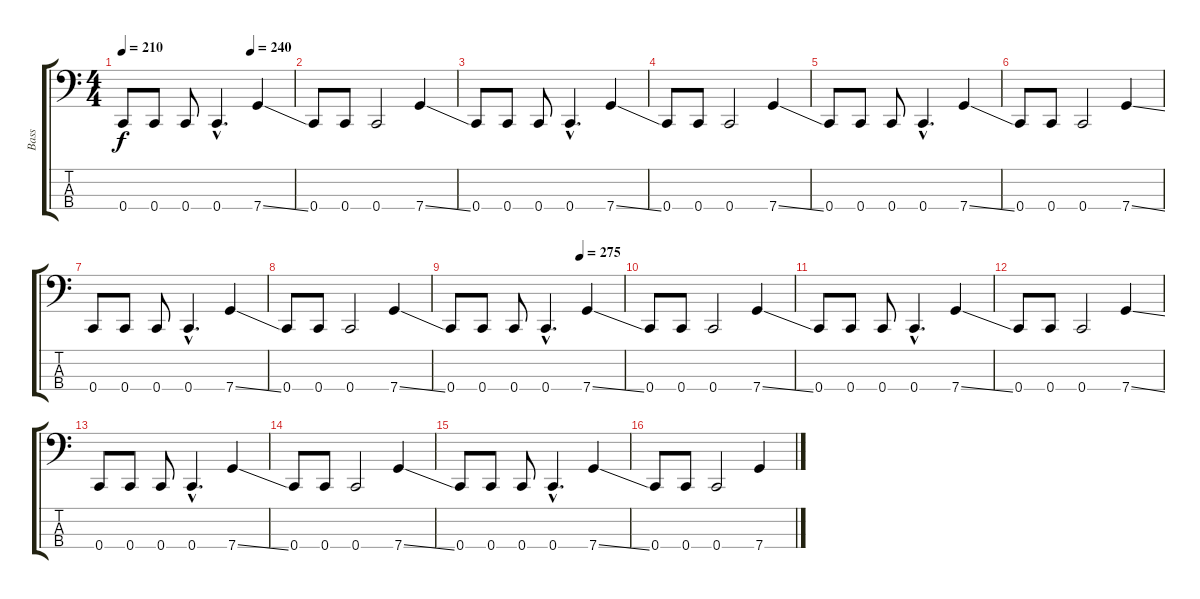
\track ("Bass" "Bass") {instrument electricbasspick}
\staff {score tabs}
\tuning (F2 C2 G1 C1) {hide}
\ts (4 4)
\tempo 210
\tempo (240 0.75)
\clef f4
\ks c
0.4.8{dy f} 0.4.8 0.4.8 0.4{hac}.4{d} 7.4{ss}.4 |
0.4.8 0.4.8 0.4.2 7.4{ss}.4 |
0.4.8 0.4.8 0.4.8 0.4{hac}.4{d} 7.4{ss}.4 |
0.4.8 0.4.8 0.4.2 7.4{ss}.4 |
0.4.8 0.4.8 0.4.8 0.4{hac}.4{d} 7.4{ss}.4 |
0.4.8 0.4.8 0.4.2 7.4{ss}.4 |
0.4.8 0.4.8 0.4.8 0.4{hac}.4{d} 7.4{ss}.4 |
0.4.8 0.4.8 0.4.2 7.4{ss}.4 |
\tempo (275 0.75)
0.4.8 0.4.8 0.4.8 0.4{hac}.4{d} 7.4{ss}.4 |
0.4.8 0.4.8 0.4.2 7.4{ss}.4 |
0.4.8 0.4.8 0.4.8 0.4{hac}.4{d} 7.4{ss}.4 |
0.4.8 0.4.8 0.4.2 7.4{ss}.4 |
0.4.8 0.4.8 0.4.8 0.4{hac}.4{d} 7.4{ss}.4 |
0.4.8 0.4.8 0.4.2 7.4{ss}.4 |
0.4.8 0.4.8 0.4.8 0.4{hac}.4{d} 7.4{ss}.4 |
0.4.8 0.4.8 0.4.2 7.4{ss}.4
